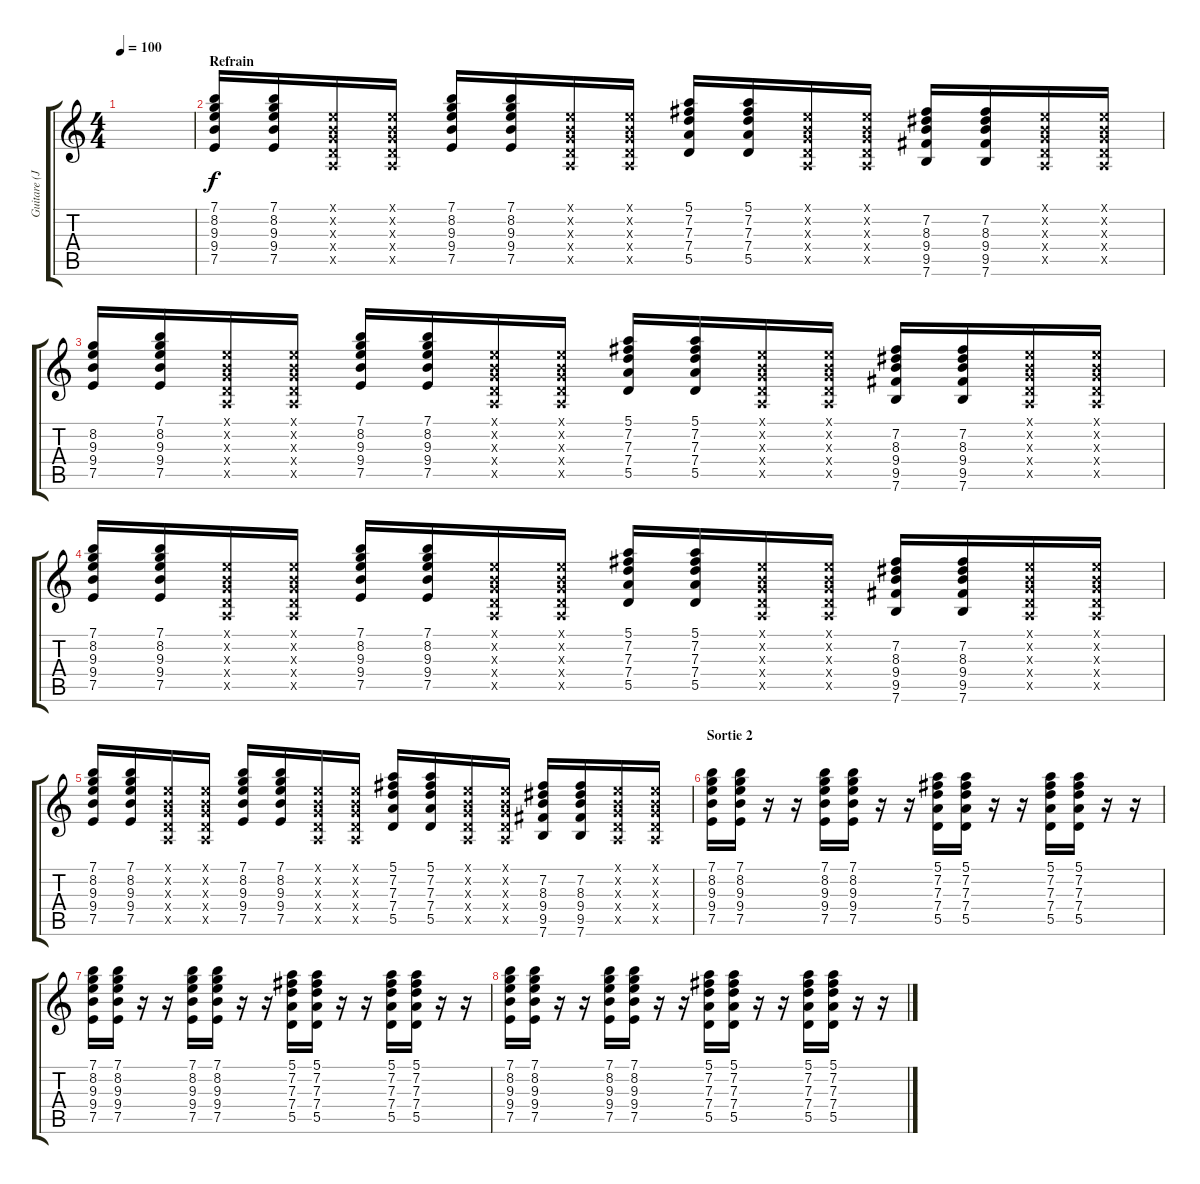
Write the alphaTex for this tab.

\track ("Guitare (Jérôme)" "Guitare (J") {instrument distortionguitar}
\staff {score tabs}
\tuning (E4 B3 G3 D3 A2 E2) {hide}
\ts (4 4)
\tempo 100
\clef g2
\ks c
|
\section ("" "Refrain")
(7.1 8.2 9.3 9.4 7.5).16 (7.1 8.2 9.3 9.4 7.5).16 (0.1{x} 0.2{x} 0.3{x} 0.4{x} 0.5{x}).16 (0.1{x} 0.2{x} 0.3{x} 0.4{x} 0.5{x}).16 (7.1 8.2 9.3 9.4 7.5).16 (7.1 8.2 9.3 9.4 7.5).16 (0.1{x} 0.2{x} 0.3{x} 0.4{x} 0.5{x}).16 (0.1{x} 0.2{x} 0.3{x} 0.4{x} 0.5{x}).16 (5.1 7.2 7.3 7.4 5.5).16 (5.1 7.2 7.3 7.4 5.5).16 (0.1{x} 0.2{x} 0.3{x} 0.4{x} 0.5{x}).16 (0.1{x} 0.2{x} 0.3{x} 0.4{x} 0.5{x}).16 (7.2 8.3 9.4 9.5 7.6).16 (7.2 8.3 9.4 9.5 7.6).16 (0.1{x} 0.2{x} 0.3{x} 0.4{x} 0.5{x}).16 (0.1{x} 0.2{x} 0.3{x} 0.4{x} 0.5{x}).16 |
(8.2 9.3 9.4 7.5).16 (7.1 8.2 9.3 9.4 7.5).16 (0.1{x} 0.2{x} 0.3{x} 0.4{x} 0.5{x}).16 (0.1{x} 0.2{x} 0.3{x} 0.4{x} 0.5{x}).16 (7.1 8.2 9.3 9.4 7.5).16 (7.1 8.2 9.3 9.4 7.5).16 (0.1{x} 0.2{x} 0.3{x} 0.4{x} 0.5{x}).16 (0.1{x} 0.2{x} 0.3{x} 0.4{x} 0.5{x}).16 (5.1 7.2 7.3 7.4 5.5).16 (5.1 7.2 7.3 7.4 5.5).16 (0.1{x} 0.2{x} 0.3{x} 0.4{x} 0.5{x}).16 (0.1{x} 0.2{x} 0.3{x} 0.4{x} 0.5{x}).16 (7.2 8.3 9.4 9.5 7.6).16 (7.2 8.3 9.4 9.5 7.6).16 (0.1{x} 0.2{x} 0.3{x} 0.4{x} 0.5{x}).16 (0.1{x} 0.2{x} 0.3{x} 0.4{x} 0.5{x}).16 |
(7.1 8.2 9.3 9.4 7.5).16 (7.1 8.2 9.3 9.4 7.5).16 (0.1{x} 0.2{x} 0.3{x} 0.4{x} 0.5{x}).16 (0.1{x} 0.2{x} 0.3{x} 0.4{x} 0.5{x}).16 (7.1 8.2 9.3 9.4 7.5).16 (7.1 8.2 9.3 9.4 7.5).16 (0.1{x} 0.2{x} 0.3{x} 0.4{x} 0.5{x}).16 (0.1{x} 0.2{x} 0.3{x} 0.4{x} 0.5{x}).16 (5.1 7.2 7.3 7.4 5.5).16 (5.1 7.2 7.3 7.4 5.5).16 (0.1{x} 0.2{x} 0.3{x} 0.4{x} 0.5{x}).16 (0.1{x} 0.2{x} 0.3{x} 0.4{x} 0.5{x}).16 (7.2 8.3 9.4 9.5 7.6).16 (7.2 8.3 9.4 9.5 7.6).16 (0.1{x} 0.2{x} 0.3{x} 0.4{x} 0.5{x}).16 (0.1{x} 0.2{x} 0.3{x} 0.4{x} 0.5{x}).16 |
(7.1 8.2 9.3 9.4 7.5).16 (7.1 8.2 9.3 9.4 7.5).16 (0.1{x} 0.2{x} 0.3{x} 0.4{x} 0.5{x}).16 (0.1{x} 0.2{x} 0.3{x} 0.4{x} 0.5{x}).16 (7.1 8.2 9.3 9.4 7.5).16 (7.1 8.2 9.3 9.4 7.5).16 (0.1{x} 0.2{x} 0.3{x} 0.4{x} 0.5{x}).16 (0.1{x} 0.2{x} 0.3{x} 0.4{x} 0.5{x}).16 (5.1 7.2 7.3 7.4 5.5).16 (5.1 7.2 7.3 7.4 5.5).16 (0.1{x} 0.2{x} 0.3{x} 0.4{x} 0.5{x}).16 (0.1{x} 0.2{x} 0.3{x} 0.4{x} 0.5{x}).16 (7.2 8.3 9.4 9.5 7.6).16 (7.2 8.3 9.4 9.5 7.6).16 (0.1{x} 0.2{x} 0.3{x} 0.4{x} 0.5{x}).16 (0.1{x} 0.2{x} 0.3{x} 0.4{x} 0.5{x}).16 |
\section ("" "Sortie 2")
(7.1 8.2 9.3 9.4 7.5).16 (7.1 8.2 9.3 9.4 7.5).16 r.16 r.16 (7.1 8.2 9.3 9.4 7.5).16 (7.1 8.2 9.3 9.4 7.5).16 r.16 r.16 (5.1 7.2 7.3 7.4 5.5).16 (5.1 7.2 7.3 7.4 5.5).16 r.16 r.16 (5.1 7.2 7.3 7.4 5.5).16 (5.1 7.2 7.3 7.4 5.5).16 r.16 r.16 |
(7.1 8.2 9.3 9.4 7.5).16 (7.1 8.2 9.3 9.4 7.5).16 r.16 r.16 (7.1 8.2 9.3 9.4 7.5).16 (7.1 8.2 9.3 9.4 7.5).16 r.16 r.16 (5.1 7.2 7.3 7.4 5.5).16 (5.1 7.2 7.3 7.4 5.5).16 r.16 r.16 (5.1 7.2 7.3 7.4 5.5).16 (5.1 7.2 7.3 7.4 5.5).16 r.16 r.16 |
(7.1 8.2 9.3 9.4 7.5).16 (7.1 8.2 9.3 9.4 7.5).16 r.16 r.16 (7.1 8.2 9.3 9.4 7.5).16 (7.1 8.2 9.3 9.4 7.5).16 r.16 r.16 (5.1 7.2 7.3 7.4 5.5).16 (5.1 7.2 7.3 7.4 5.5).16 r.16 r.16 (5.1 7.2 7.3 7.4 5.5).16 (5.1 7.2 7.3 7.4 5.5).16 r.16 r.16
